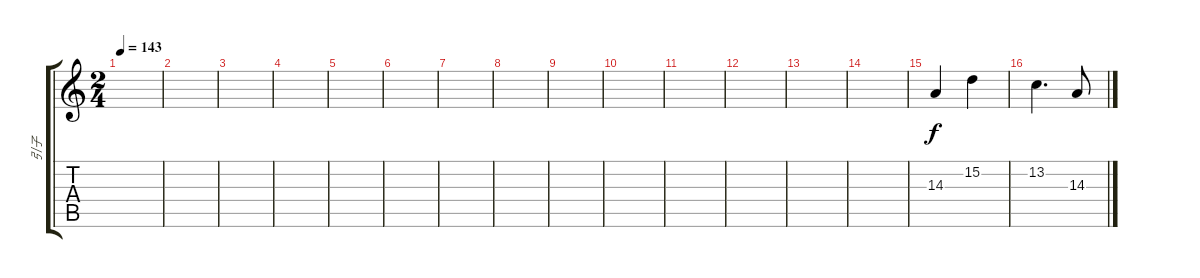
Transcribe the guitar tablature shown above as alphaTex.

\track ("引子" "引子") {instrument violin}
\staff {score tabs}
\tuning (E4 B3 G3 D3 A2 E2) {hide}
\ts (2 4)
\tempo 143
\clef g2
\ks c
|
|
|
|
|
|
|
|
|
|
|
|
|
|
14.3.4{instrument stringensemble1} 15.2.4 |
13.2.4{d} 14.3.8
